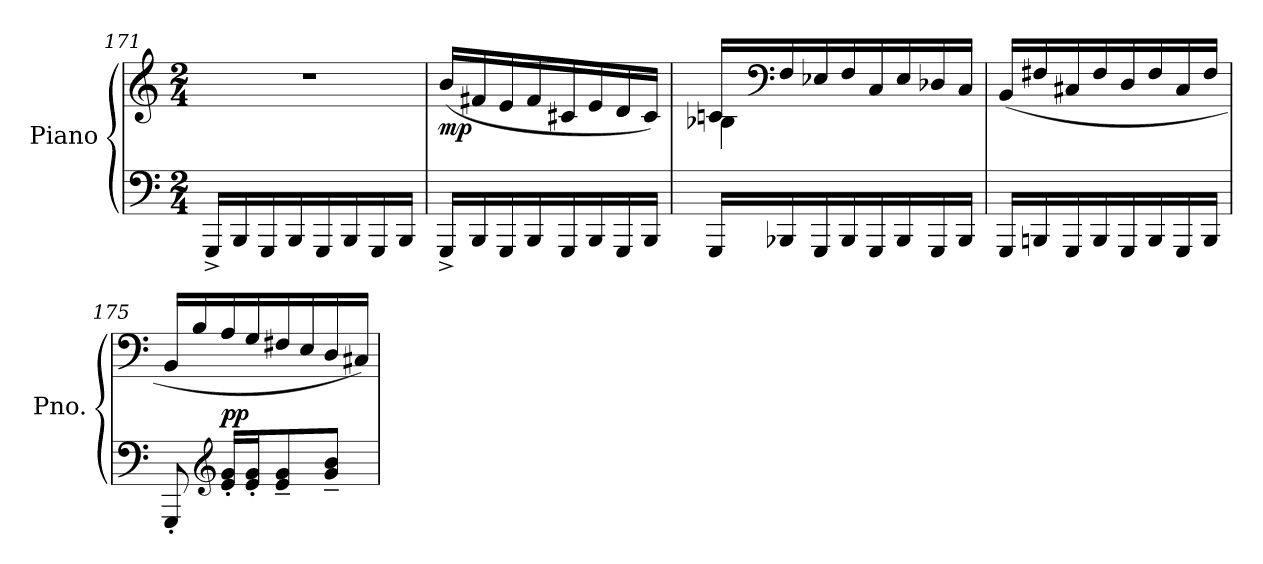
**kern	**kern	**dynam
*part1	*part1	*part1
*staff2	*staff1	*staff1/2
*I"Piano	*	*
*I'Pno.	*	*
*clefF4	*clefG2	*
*k[]	*k[]	*
*M2/4	*M2/4	*
=171	=171	=171
16GGG^/LL	2r	.
16BBB/	.	.
16GGG/	.	.
16BBB/	.	.
16GGG/	.	.
16BBB/	.	.
16GGG/	.	.
16BBB/JJ	.	.
=172	=172	=172
!	!	!LO:DY:b
16GGG^/LL	(<16b/LL	mp
16BBB/	16f#X/	.
16GGG/	16e/	.
16BBB/	16f#/	.
16GGG/	16c#X/	.
16BBB/	16e/	.
16GGG/	16d/	.
16BBB/JJ	16c#/JJ)	.
!!LO:LB:g=z
=173	=173	=173
*	*^	*
16GGG/LL	16cn/LL	(<4B-X\	.
*	*clefF4	*	*
16BBB-X/	16F/	.	.
16GGG/	16E-X/	.	.
16BBB-/	16F/	.	.
16GGG/	16C/	4ryy	.
16BBB-/	16E-/	.	.
16GGG/	16D-X/	.	.
16BBB-/JJ)	(16C/JJ	.	.
*	*v	*v	*
=174	=174	=174
16GGG/LL	(<16BB/LL	.
16BBBn/	16F#X/	.
16GGG/	16C#X/	.
16BBB/	16F#/	.
16GGG/	16D/	.
16BBB/	16F#/	.
16GGG/	16C#/	.
16BBB/JJ	16F#/JJ	.
=175	=175	=175
8GGG'/	16BB/LL	.
.	16B/	.
*clefG2	*	*
!	!	!LO:DY:a=2
16e/' 16g/'LL	16A/	pp
16e/' 16g/'J	16G/	.
8e/~ 8g/~	16F#X/	.
.	16E/	.
8g/~ 8b/~J	16D/	.
.	16C#X/JJ)	.
=	=	=
*-	*-	*-
